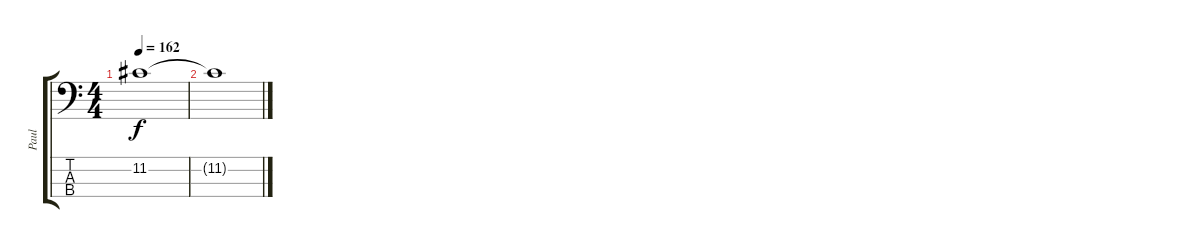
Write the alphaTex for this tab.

\track ("Paul" "Paul") {instrument electricbasspick}
\staff {score tabs}
\tuning (G2 D2 A1 E1) {hide}
\ts (4 4)
\tempo 162
\clef f4
\ks c
11.2{t}.1{dy f} |
11.2{t}.1
